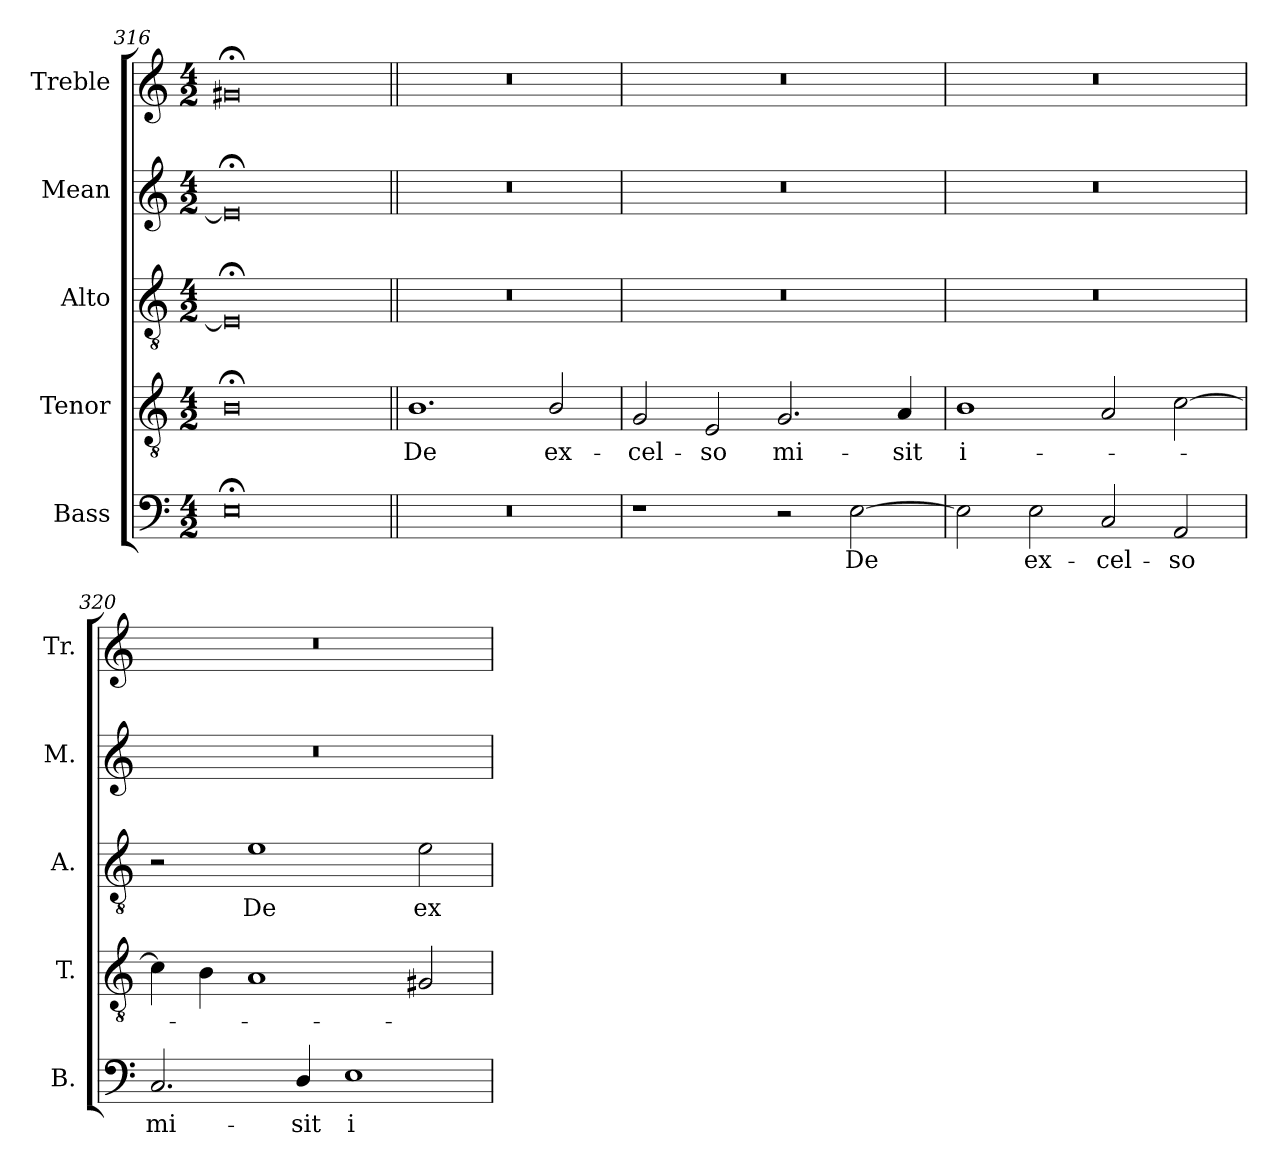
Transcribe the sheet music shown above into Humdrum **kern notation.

**kern	**text	**kern	**text	**kern	**text	**kern	**kern
*part5	*part5	*part4	*part4	*part3	*part3	*part2	*part1
*staff5	*staff5	*staff4	*staff4	*staff3	*staff3	*staff2	*staff1
*I"Bass	*	*I"Tenor	*	*I"Alto	*	*I"Mean	*I"Treble
*I'B.	*	*I'T.	*	*I'A.	*	*I'M.	*I'Tr.
*clefF4	*	*clefGv2	*	*clefGv2	*	*clefG2	*clefG2
*	*	*ITrd7c12	*	*ITrd7c12	*	*	*
*k[]	*	*k[]	*	*k[]	*	*k[]	*k[]
*C:	*	*C:	*	*C:	*	*C:	*C:
*M4/2	*	*M4/2	*	*M4/2	*	*M4/2	*M4/2
=316	=316	=316	=316	=316	=316	=316	=316
0E;i	.	0BB;i	.	0EE;i]	.	0e;i]	0g#X;i
=317||	=317||	=317||	=317||	=317||	=317||	=317||	=317||
!LO:N:vis=1	!	!	!	!	!	!	!
*	*	*	*	*	*	*	*MM192
!	!	!	!LO:LY:b:color=#000000	!LO:N:vis=1	!	!LO:N:vis=1	!LO:N:vis=1
0r	.	1.BBi	De	0r	.	0r	0r
!	!	!	!LO:LY:b:color=#000000	!	!	!	!
.	.	2BBi/	ex-	.	.	.	.
=318	=318	=318	=318	=318	=318	=318	=318
!	!	!	!LO:LY:b:color=#000000	!LO:N:vis=1	!	!LO:N:vis=1	!LO:N:vis=1
1r	.	2GGi/	-cel-	0r	.	0r	0r
!	!	!	!LO:LY:b:color=#000000	!	!	!	!
.	.	2EEi/	-so	.	.	.	.
!	!	!	!LO:LY:b:color=#000000	!	!	!	!
2r	.	2.GGi/	mi-	.	.	.	.
!	!LO:LY:b:color=#000000	!	!	!	!	!	!
[>2Ei\	De	.	.	.	.	.	.
!	!	!	!LO:LY:b:color=#000000	!	!	!	!
.	.	4AAi/	-sit	.	.	.	.
=319	=319	=319	=319	=319	=319	=319	=319
!	!	!	!LO:LY:b:color=#000000	!LO:N:vis=1	!	!LO:N:vis=1	!LO:N:vis=1
2Ei\]	.	1BBi	i-	0r	.	0r	0r
!	!LO:LY:b:color=#000000	!	!	!	!	!	!
2Ei\	ex-	.	.	.	.	.	.
!	!LO:LY:b:color=#000000	!	!	!	!	!	!
2Ci/	-cel-	2AAi/	.	.	.	.	.
!	!LO:LY:b:color=#000000	!	!	!	!	!	!
2AAi/	-so	[>2Ci\	.	.	.	.	.
=320	=320	=320	=320	=320	=320	=320	=320
!	!LO:LY:b:color=#000000	!	!	!	!	!LO:N:vis=1	!LO:N:vis=1
2.Ci/	mi-	4Ci\]	.	2r	.	0r	0r
.	.	4BBi\	.	.	.	.	.
!	!	!	!	!	!LO:LY:b:color=#000000	!	!
.	.	1AAi	.	1Ei	De	.	.
!	!LO:LY:b:color=#000000	!	!	!	!	!	!
4Di/	-sit	.	.	.	.	.	.
!	!LO:LY:b:color=#000000	!	!	!	!	!	!
1Ei	i-	.	.	.	.	.	.
!	!	!	!	!	!LO:LY:b:color=#000000	!	!
.	.	2GG#Xi/	.	2Ei\	ex-	.	.
=	=	=	=	=	=	=	=
*-	*-	*-	*-	*-	*-	*-	*-
